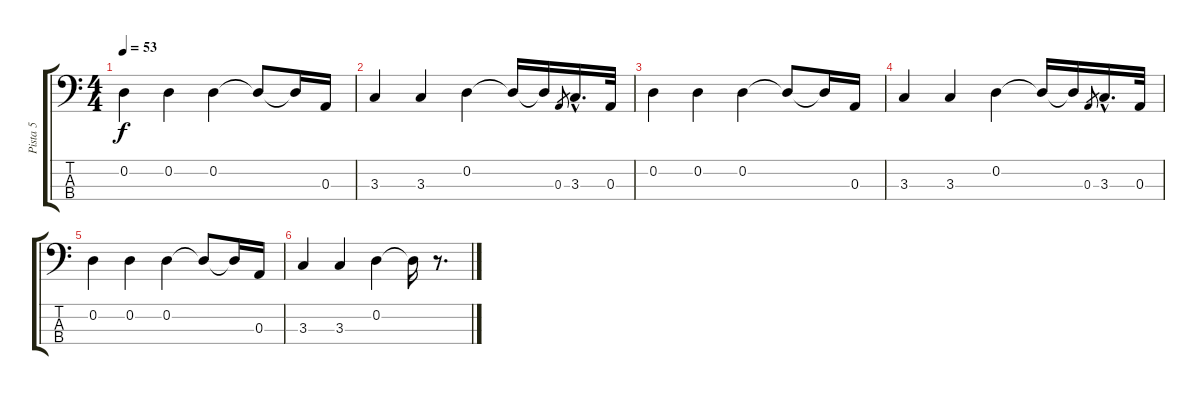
\track ("Pista 5" "Pista 5") {instrument electricbassfinger}
\staff {score tabs}
\tuning (G2 D2 A1 E1) {hide}
\ts (4 4)
\tempo 53
\clef f4
\ks c
0.2.4{dy f} 0.2.4 0.2.4 0.2{t}.8 0.2{t}.16 0.3.16 |
3.3.4 3.3.4 0.2.4 0.2{t}.16 0.2{t}.16 0.3.8{gr} 3.3{hac}.16{d} 0.3.32 |
0.2.4 0.2.4 0.2.4 0.2{t}.8 0.2{t}.16 0.3.16 |
3.3.4 3.3.4 0.2.4 0.2{t}.16 0.2{t}.16 0.3.8{gr} 3.3{hac}.16{d} 0.3.32 |
0.2.4 0.2.4 0.2.4 0.2{t}.8 0.2{t}.16 0.3.16 |
3.3.4 3.3.4 0.2.4 0.2{t}.16 r.8{d}
